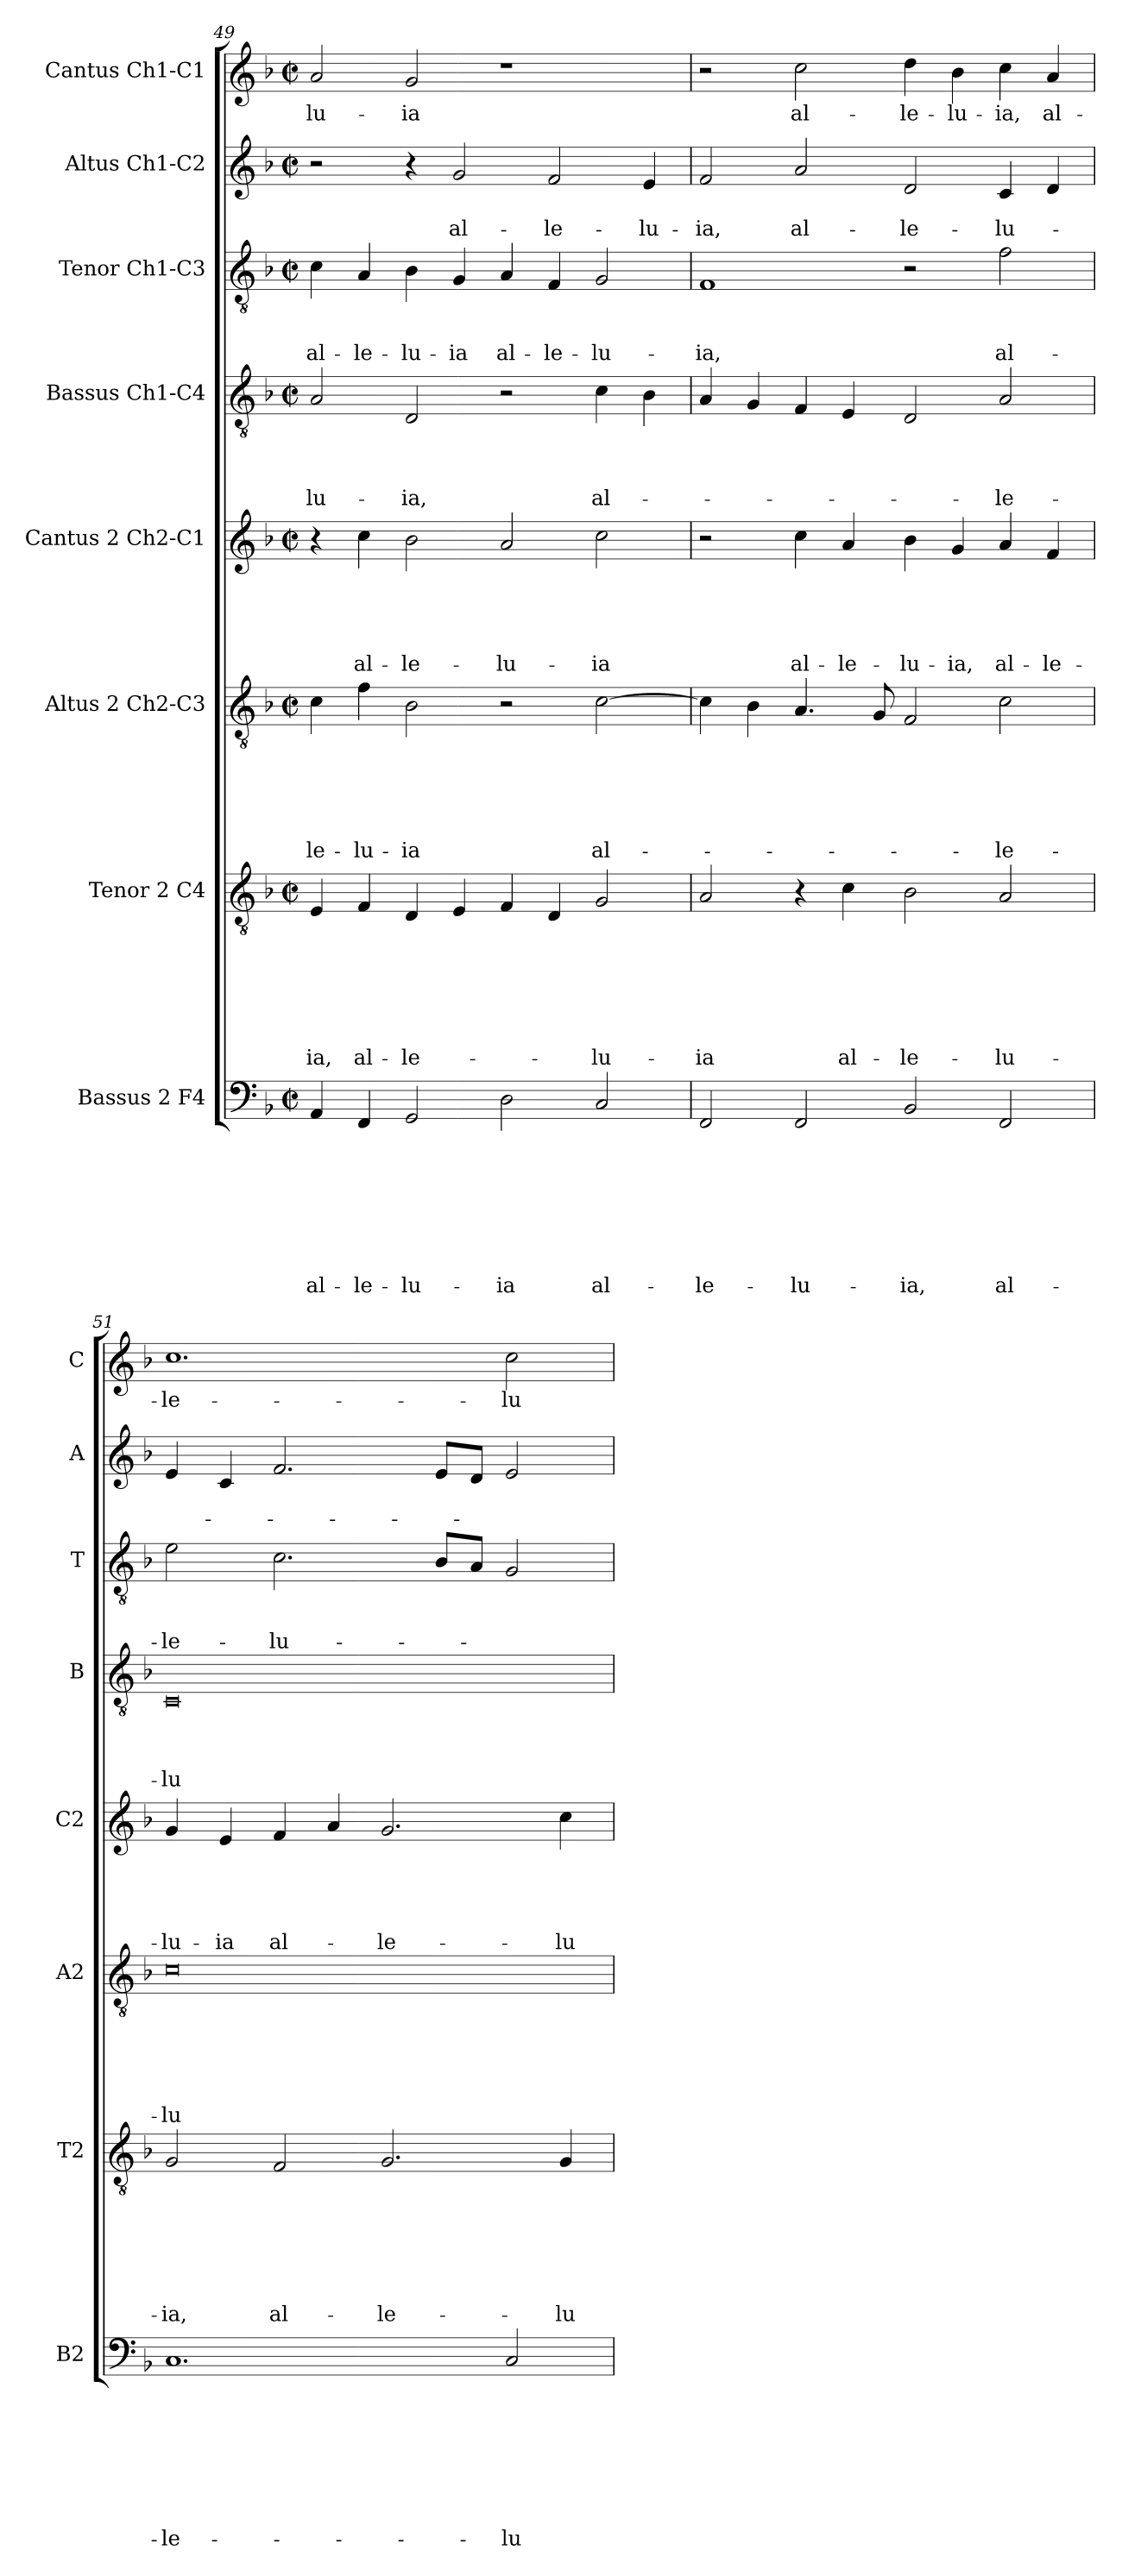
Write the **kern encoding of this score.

**kern	**text	**text	**text	**text	**text	**text	**text	**text	**kern	**text	**text	**text	**text	**text	**text	**text	**kern	**text	**text	**text	**text	**text	**text	**kern	**text	**text	**text	**text	**text	**kern	**text	**text	**text	**text	**kern	**text	**text	**text	**kern	**text	**text	**kern	**text
*part8	*part8	*part8	*part8	*part8	*part8	*part8	*part8	*part8	*part7	*part7	*part7	*part7	*part7	*part7	*part7	*part7	*part6	*part6	*part6	*part6	*part6	*part6	*part6	*part5	*part5	*part5	*part5	*part5	*part5	*part4	*part4	*part4	*part4	*part4	*part3	*part3	*part3	*part3	*part2	*part2	*part2	*part1	*part1
*staff8	*staff8	*staff8	*staff8	*staff8	*staff8	*staff8	*staff8	*staff8	*staff7	*staff7	*staff7	*staff7	*staff7	*staff7	*staff7	*staff7	*staff6	*staff6	*staff6	*staff6	*staff6	*staff6	*staff6	*staff5	*staff5	*staff5	*staff5	*staff5	*staff5	*staff4	*staff4	*staff4	*staff4	*staff4	*staff3	*staff3	*staff3	*staff3	*staff2	*staff2	*staff2	*staff1	*staff1
*I"Bassus 2 F4	*	*	*	*	*	*	*	*	*I"Tenor 2 C4	*	*	*	*	*	*	*	*I"Altus 2 Ch2-C3	*	*	*	*	*	*	*I"Cantus 2 Ch2-C1	*	*	*	*	*	*I"Bassus  Ch1-C4	*	*	*	*	*I"Tenor Ch1-C3	*	*	*	*I"Altus  Ch1-C2	*	*	*I"Cantus Ch1-C1	*
*I'B2	*	*	*	*	*	*	*	*	*I'T2	*	*	*	*	*	*	*	*I'A2	*	*	*	*	*	*	*I'C2	*	*	*	*	*	*I'B	*	*	*	*	*I'T	*	*	*	*I'A	*	*	*I'C	*
!!LO:LB:g=z
*clefF4	*	*	*	*	*	*	*	*	*clefGv2	*	*	*	*	*	*	*	*clefGv2	*	*	*	*	*	*	*clefG2	*	*	*	*	*	*clefGv2	*	*	*	*	*clefGv2	*	*	*	*clefG2	*	*	*clefG2	*
*k[b-]	*	*	*	*	*	*	*	*	*k[b-]	*	*	*	*	*	*	*	*k[b-]	*	*	*	*	*	*	*k[b-]	*	*	*	*	*	*k[b-]	*	*	*	*	*k[b-]	*	*	*	*k[b-]	*	*	*k[b-]	*
*F:	*	*	*	*	*	*	*	*	*F:	*	*	*	*	*	*	*	*F:	*	*	*	*	*	*	*F:	*	*	*	*	*	*F:	*	*	*	*	*F:	*	*	*	*F:	*	*	*F:	*
*M2/2	*	*	*	*	*	*	*	*	*M2/2	*	*	*	*	*	*	*	*M2/2	*	*	*	*	*	*	*M2/2	*	*	*	*	*	*M2/2	*	*	*	*	*M2/2	*	*	*	*M2/2	*	*	*M2/2	*
*met(c|)	*	*	*	*	*	*	*	*	*met(c|)	*	*	*	*	*	*	*	*met(c|)	*	*	*	*	*	*	*met(c|)	*	*	*	*	*	*met(c|)	*	*	*	*	*met(c|)	*	*	*	*met(c|)	*	*	*met(c|)	*
=49	=49	=49	=49	=49	=49	=49	=49	=49	=49	=49	=49	=49	=49	=49	=49	=49	=49	=49	=49	=49	=49	=49	=49	=49	=49	=49	=49	=49	=49	=49	=49	=49	=49	=49	=49	=49	=49	=49	=49	=49	=49	=49	=49
!	!	!	!	!	!	!	!	!LO:LY:b	!	!	!	!	!	!	!	!LO:LY:b	!	!	!	!	!	!	!LO:LY:b	!	!	!	!	!	!	!	!	!	!	!LO:LY:b	!	!	!	!LO:LY:b	!	!	!	!	!LO:LY:b
4AA/	.	.	.	.	.	.	.	al-	4E/	.	.	.	.	.	.	-ia,	4c\	.	.	.	.	.	-le-	4r	.	.	.	.	.	2A/	.	.	.	-lu-	4c\	.	.	al-	2r	.	.	2a/	-lu-
!	!	!	!	!	!	!	!	!LO:LY:b	!	!	!	!	!	!	!	!LO:LY:b	!	!	!	!	!	!	!LO:LY:b	!	!	!	!	!	!LO:LY:b	!	!	!	!	!	!	!	!	!LO:LY:b	!	!	!	!	!
4FF/	.	.	.	.	.	.	.	-le-	4F/	.	.	.	.	.	.	al-	4f\	.	.	.	.	.	-lu-	4cc\	.	.	.	.	al-	.	.	.	.	.	4A/	.	.	-le-	.	.	.	.	.
!	!	!	!	!	!	!	!	!LO:LY:b	!	!	!	!	!	!	!	!LO:LY:b	!	!	!	!	!	!	!LO:LY:b	!	!	!	!	!	!LO:LY:b	!	!	!	!	!LO:LY:b	!	!	!	!LO:LY:b	!	!	!	!	!LO:LY:b
2GG/	.	.	.	.	.	.	.	-lu-	4D/	.	.	.	.	.	.	-le-	2B-\	.	.	.	.	.	-ia	2b-\	.	.	.	.	-le-	2D/	.	.	.	-ia,	4B-\	.	.	-lu-	4r	.	.	2g/	-ia
!	!	!	!	!	!	!	!	!	!	!	!	!	!	!	!	!	!	!	!	!	!	!	!	!	!	!	!	!	!	!	!	!	!	!	!	!	!	!LO:LY:b	!	!	!LO:LY:b	!	!
.	.	.	.	.	.	.	.	.	4E/	.	.	.	.	.	.	.	.	.	.	.	.	.	.	.	.	.	.	.	.	.	.	.	.	.	4G/	.	.	-ia	2g/	.	al-	.	.
!	!	!	!	!	!	!	!	!LO:LY:b	!	!	!	!	!	!	!	!	!	!	!	!	!	!	!	!	!	!	!	!	!LO:LY:b	!	!	!	!	!	!	!	!	!LO:LY:b	!	!	!	!	!
2D\	.	.	.	.	.	.	.	-ia	4F/	.	.	.	.	.	.	.	2r	.	.	.	.	.	.	2a/	.	.	.	.	-lu-	2r	.	.	.	.	4A/	.	.	al-	.	.	.	1r	.
!	!	!	!	!	!	!	!	!	!	!	!	!	!	!	!	!	!	!	!	!	!	!	!	!	!	!	!	!	!	!	!	!	!	!	!	!	!	!LO:LY:b	!	!	!LO:LY:b	!	!
.	.	.	.	.	.	.	.	.	4D/	.	.	.	.	.	.	.	.	.	.	.	.	.	.	.	.	.	.	.	.	.	.	.	.	.	4F/	.	.	-le-	2f/	.	-le-	.	.
!	!	!	!	!	!	!	!	!LO:LY:b	!	!	!	!	!	!	!	!LO:LY:b	!	!	!	!	!	!	!LO:LY:b	!	!	!	!	!	!LO:LY:b	!	!	!	!	!LO:LY:b	!	!	!	!LO:LY:b	!	!	!	!	!
2C/	.	.	.	.	.	.	.	al-	2G/	.	.	.	.	.	.	-lu-	[2c\	.	.	.	.	.	al-	2cc\	.	.	.	.	-ia	4c\	.	.	.	al-	2G/	.	.	-lu-	.	.	.	.	.
!	!	!	!	!	!	!	!	!	!	!	!	!	!	!	!	!	!	!	!	!	!	!	!	!	!	!	!	!	!	!	!	!	!	!	!	!	!	!	!	!	!LO:LY:b	!	!
.	.	.	.	.	.	.	.	.	.	.	.	.	.	.	.	.	.	.	.	.	.	.	.	.	.	.	.	.	.	4B-\	.	.	.	.	.	.	.	.	4e/	.	-lu-	.	.
=50	=50	=50	=50	=50	=50	=50	=50	=50	=50	=50	=50	=50	=50	=50	=50	=50	=50	=50	=50	=50	=50	=50	=50	=50	=50	=50	=50	=50	=50	=50	=50	=50	=50	=50	=50	=50	=50	=50	=50	=50	=50	=50	=50
!	!	!	!	!	!	!	!	!LO:LY:b	!	!	!	!	!	!	!	!LO:LY:b	!	!	!	!	!	!	!	!	!	!	!	!	!	!	!	!	!	!	!	!	!	!LO:LY:b	!	!	!LO:LY:b	!	!
2FF/	.	.	.	.	.	.	.	-le-	2A/	.	.	.	.	.	.	-ia	4c\]	.	.	.	.	.	.	2r	.	.	.	.	.	4A/	.	.	.	.	1F	.	.	-ia,	2f/	.	-ia,	2r	.
.	.	.	.	.	.	.	.	.	.	.	.	.	.	.	.	.	4B-\	.	.	.	.	.	.	.	.	.	.	.	.	4G/	.	.	.	.	.	.	.	.	.	.	.	.	.
!	!	!	!	!	!	!	!	!LO:LY:b	!	!	!	!	!	!	!	!	!	!	!	!	!	!	!	!	!	!	!	!	!LO:LY:b	!	!	!	!	!	!	!	!	!	!	!	!LO:LY:b	!	!LO:LY:b
2FF/	.	.	.	.	.	.	.	-lu-	4r	.	.	.	.	.	.	.	4.A/	.	.	.	.	.	.	4cc\	.	.	.	.	al-	4F/	.	.	.	.	.	.	.	.	2a/	.	al-	2cc\	al-
!	!	!	!	!	!	!	!	!	!	!	!	!	!	!	!	!LO:LY:b	!	!	!	!	!	!	!	!	!	!	!	!	!LO:LY:b	!	!	!	!	!	!	!	!	!	!	!	!	!	!
.	.	.	.	.	.	.	.	.	4c\	.	.	.	.	.	.	al-	.	.	.	.	.	.	.	4a/	.	.	.	.	-le-	4E/	.	.	.	.	.	.	.	.	.	.	.	.	.
.	.	.	.	.	.	.	.	.	.	.	.	.	.	.	.	.	8G/	.	.	.	.	.	.	.	.	.	.	.	.	.	.	.	.	.	.	.	.	.	.	.	.	.	.
!	!	!	!	!	!	!	!	!LO:LY:b	!	!	!	!	!	!	!	!LO:LY:b	!	!	!	!	!	!	!	!	!	!	!	!	!LO:LY:b	!	!	!	!	!	!	!	!	!	!	!	!LO:LY:b	!	!LO:LY:b
2BB-/	.	.	.	.	.	.	.	-ia,	2B-\	.	.	.	.	.	.	-le-	2F/	.	.	.	.	.	.	4b-\	.	.	.	.	-lu-	2D/	.	.	.	.	2r	.	.	.	2d/	.	-le-	4dd\	-le-
!	!	!	!	!	!	!	!	!	!	!	!	!	!	!	!	!	!	!	!	!	!	!	!	!	!	!	!	!	!LO:LY:b	!	!	!	!	!	!	!	!	!	!	!	!	!	!LO:LY:b
.	.	.	.	.	.	.	.	.	.	.	.	.	.	.	.	.	.	.	.	.	.	.	.	4g/	.	.	.	.	-ia,	.	.	.	.	.	.	.	.	.	.	.	.	4b-\	-lu-
!	!	!	!	!	!	!	!	!LO:LY:b	!	!	!	!	!	!	!	!LO:LY:b	!	!	!	!	!	!	!LO:LY:b	!	!	!	!	!	!LO:LY:b	!	!	!	!	!LO:LY:b	!	!	!	!LO:LY:b	!	!	!LO:LY:b	!	!LO:LY:b
2FF/	.	.	.	.	.	.	.	al-	2A/	.	.	.	.	.	.	-lu-	2c\	.	.	.	.	.	-le-	4a/	.	.	.	.	al-	2A/	.	.	.	-le-	2f\	.	.	al-	4c/	.	-lu-	4cc\	-ia,
!	!	!	!	!	!	!	!	!	!	!	!	!	!	!	!	!	!	!	!	!	!	!	!	!	!	!	!	!	!LO:LY:b	!	!	!	!	!	!	!	!	!	!	!	!	!	!LO:LY:b
.	.	.	.	.	.	.	.	.	.	.	.	.	.	.	.	.	.	.	.	.	.	.	.	4f/	.	.	.	.	-le-	.	.	.	.	.	.	.	.	.	4d/	.	.	4a/	al-
=51	=51	=51	=51	=51	=51	=51	=51	=51	=51	=51	=51	=51	=51	=51	=51	=51	=51	=51	=51	=51	=51	=51	=51	=51	=51	=51	=51	=51	=51	=51	=51	=51	=51	=51	=51	=51	=51	=51	=51	=51	=51	=51	=51
!	!	!	!	!	!	!	!	!LO:LY:b	!	!	!	!	!	!	!	!LO:LY:b	!	!	!	!	!	!	!LO:LY:b	!	!	!	!	!	!LO:LY:b	!	!	!	!	!LO:LY:b	!	!	!	!LO:LY:b	!	!	!	!	!LO:LY:b
1.C	.	.	.	.	.	.	.	-le-	2G/	.	.	.	.	.	.	-ia,	0c	.	.	.	.	.	-lu-	4g/	.	.	.	.	-lu-	0C	.	.	.	-lu-	2e\	.	.	-le-	4e/	.	.	1.cc	-le-
!	!	!	!	!	!	!	!	!	!	!	!	!	!	!	!	!	!	!	!	!	!	!	!	!	!	!	!	!	!LO:LY:b	!	!	!	!	!	!	!	!	!	!	!	!	!	!
.	.	.	.	.	.	.	.	.	.	.	.	.	.	.	.	.	.	.	.	.	.	.	.	4e/	.	.	.	.	-ia	.	.	.	.	.	.	.	.	.	4c/	.	.	.	.
!	!	!	!	!	!	!	!	!	!	!	!	!	!	!	!	!LO:LY:b	!	!	!	!	!	!	!	!	!	!	!	!	!LO:LY:b	!	!	!	!	!	!	!	!	!LO:LY:b	!	!	!	!	!
.	.	.	.	.	.	.	.	.	2F/	.	.	.	.	.	.	al-	.	.	.	.	.	.	.	4f/	.	.	.	.	al-	.	.	.	.	.	2.c\	.	.	-lu-	2.f/	.	.	.	.
.	.	.	.	.	.	.	.	.	.	.	.	.	.	.	.	.	.	.	.	.	.	.	.	4a/	.	.	.	.	.	.	.	.	.	.	.	.	.	.	.	.	.	.	.
!	!	!	!	!	!	!	!	!	!	!	!	!	!	!	!	!LO:LY:b	!	!	!	!	!	!	!	!	!	!	!	!	!LO:LY:b	!	!	!	!	!	!	!	!	!	!	!	!	!	!
.	.	.	.	.	.	.	.	.	2.G/	.	.	.	.	.	.	-le-	.	.	.	.	.	.	.	2.g/	.	.	.	.	-le-	.	.	.	.	.	.	.	.	.	.	.	.	.	.
.	.	.	.	.	.	.	.	.	.	.	.	.	.	.	.	.	.	.	.	.	.	.	.	.	.	.	.	.	.	.	.	.	.	.	8B-/L	.	.	.	8e/L	.	.	.	.
.	.	.	.	.	.	.	.	.	.	.	.	.	.	.	.	.	.	.	.	.	.	.	.	.	.	.	.	.	.	.	.	.	.	.	8A/J	.	.	.	8d/J	.	.	.	.
!	!	!	!	!	!	!	!	!LO:LY:b	!	!	!	!	!	!	!	!	!	!	!	!	!	!	!	!	!	!	!	!	!	!	!	!	!	!	!	!	!	!	!	!	!	!	!LO:LY:b
2C/	.	.	.	.	.	.	.	-lu-	.	.	.	.	.	.	.	.	.	.	.	.	.	.	.	.	.	.	.	.	.	.	.	.	.	.	2G/	.	.	.	2e/	.	.	2cc\	-lu-
!	!	!	!	!	!	!	!	!	!	!	!	!	!	!	!	!LO:LY:b	!	!	!	!	!	!	!	!	!	!	!	!	!LO:LY:b	!	!	!	!	!	!	!	!	!	!	!	!	!	!
.	.	.	.	.	.	.	.	.	4G/	.	.	.	.	.	.	-lu-	.	.	.	.	.	.	.	4cc\	.	.	.	.	-lu-	.	.	.	.	.	.	.	.	.	.	.	.	.	.
=	=	=	=	=	=	=	=	=	=	=	=	=	=	=	=	=	=	=	=	=	=	=	=	=	=	=	=	=	=	=	=	=	=	=	=	=	=	=	=	=	=	=	=
*-	*-	*-	*-	*-	*-	*-	*-	*-	*-	*-	*-	*-	*-	*-	*-	*-	*-	*-	*-	*-	*-	*-	*-	*-	*-	*-	*-	*-	*-	*-	*-	*-	*-	*-	*-	*-	*-	*-	*-	*-	*-	*-	*-
